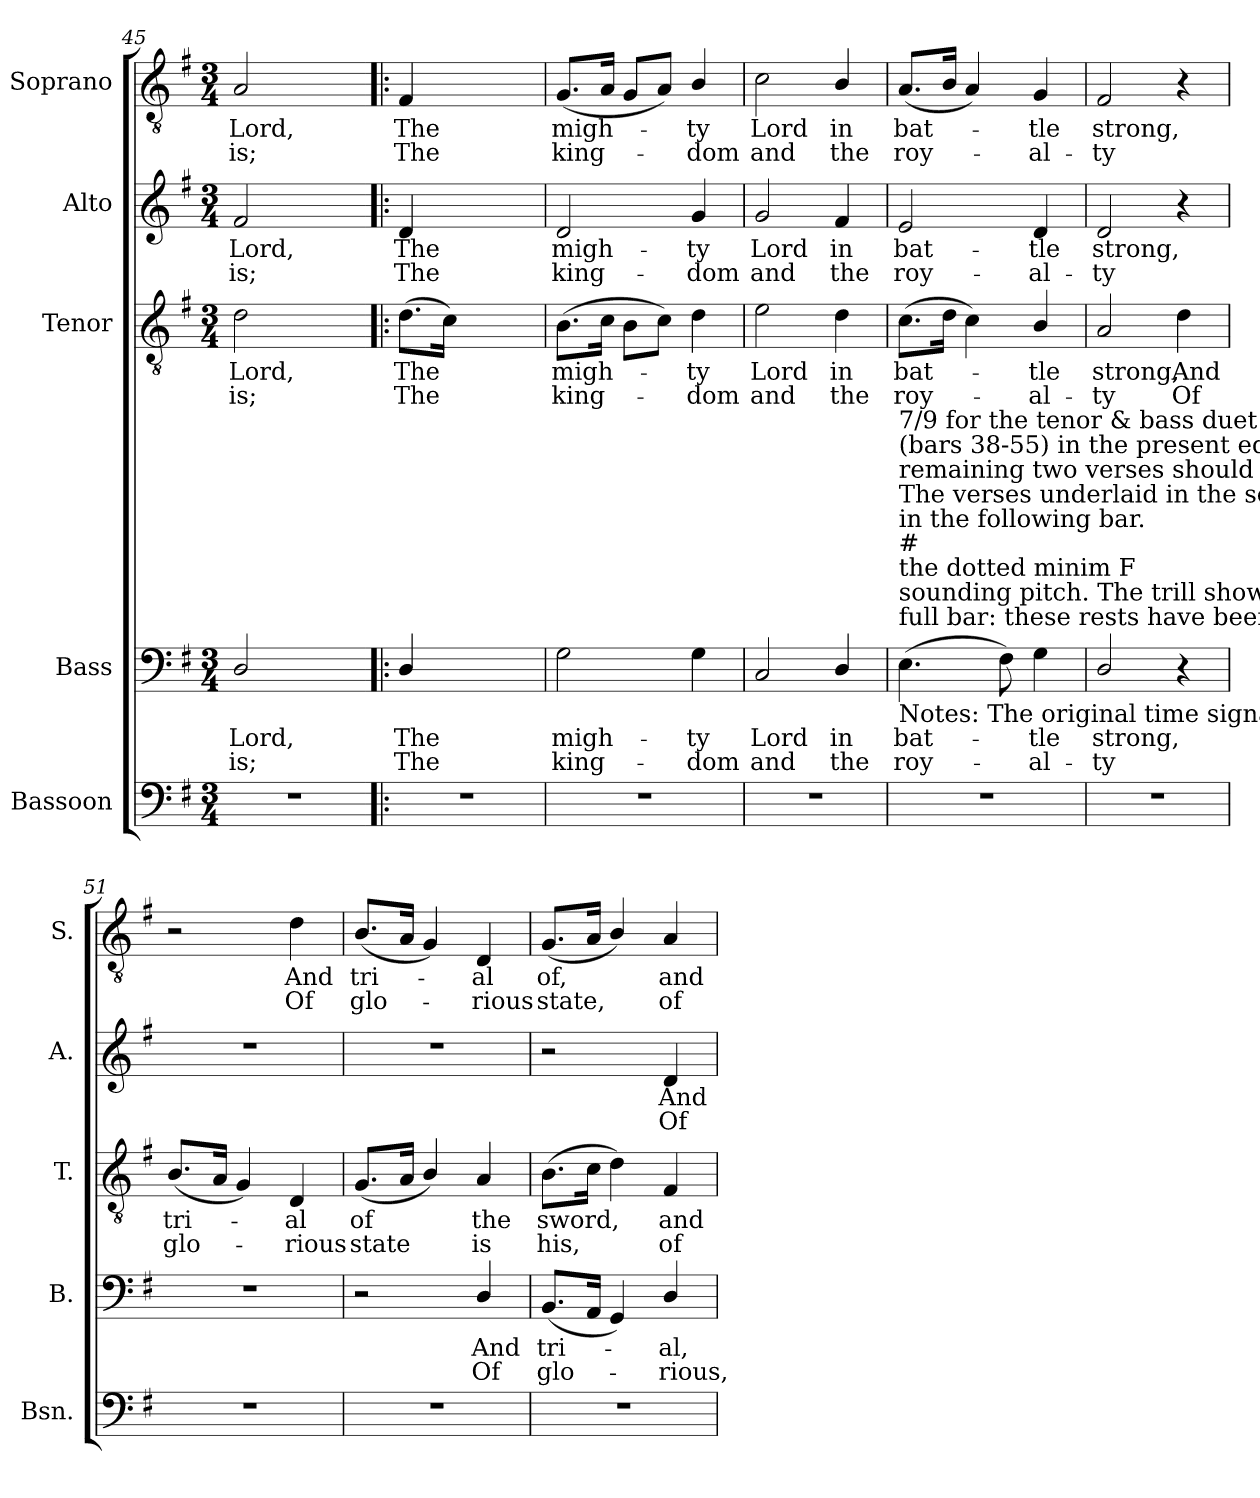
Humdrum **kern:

**kern	**kern	**text	**text	**kern	**text	**text	**kern	**text	**text	**kern	**text	**text
*part5	*part4	*part4	*part4	*part3	*part3	*part3	*part2	*part2	*part2	*part1	*part1	*part1
*staff5	*staff4	*staff4	*staff4	*staff3	*staff3	*staff3	*staff2	*staff2	*staff2	*staff1	*staff1	*staff1
*I"Bassoon	*I"Bass	*	*	*I"Tenor	*	*	*I"Alto	*	*	*I"Soprano	*	*
*I'Bsn.	*I'B.	*	*	*I'T.	*	*	*I'A.	*	*	*I'S.	*	*
*clefF4	*clefF4	*	*	*clefGv2	*	*	*clefG2	*	*	*clefGv2	*	*
*	*	*	*	*ITrd7c12	*	*	*	*	*	*	*	*
*k[f#]	*k[f#]	*	*	*k[f#]	*	*	*k[f#]	*	*	*k[f#]	*	*
*G:	*G:	*	*	*G:	*	*	*G:	*	*	*G:	*	*
*M3/4	*M3/4	*	*	*M3/4	*	*	*M3/4	*	*	*M3/4	*	*
=45	=45	=45	=45	=45	=45	=45	=45	=45	=45	=45	=45	=45
!LO:N:vis=1	!	!	!	!	!	!	!	!	!	!	!	!
!	!	!LO:LY:b:color=#000000	!LO:LY:b:color=#000000	!	!	!	!	!	!	!	!	!
!	!	!	!	!	!LO:LY:b:color=#000000	!LO:LY:b:color=#000000	!	!	!	!	!	!
!	!	!	!	!	!	!	!	!LO:LY:b:color=#000000	!LO:LY:b:color=#000000	!	!	!
!	!	!	!	!	!	!	!	!	!	!	!LO:LY:b:color=#000000	!LO:LY:b:color=#000000
2.r	2Di/	Lord,	is;	2Di\	Lord,	is;	2f#i/	Lord,	is;	2Ai/	Lord,	is;
.	4ryy	.	.	4ryy	.	.	4ryy	.	.	4ryy	.	.
=46!|:	=46!|:	=46!|:	=46!|:	=46!|:	=46!|:	=46!|:	=46!|:	=46!|:	=46!|:	=46!|:	=46!|:	=46!|:
!LO:N:vis=1	!	!	!	!	!	!	!	!	!	!	!	!
!	!	!LO:LY:b:color=#000000	!LO:LY:b:color=#000000	!	!	!	!	!	!	!	!	!
!	!	!	!	!	!LO:LY:b:color=#000000	!LO:LY:b:color=#000000	!	!	!	!	!	!
!	!	!	!	!	!	!	!	!LO:LY:b:color=#000000	!LO:LY:b:color=#000000	!	!	!
!	!	!	!	!	!	!	!	!	!	!	!LO:LY:b:color=#000000	!LO:LY:b:color=#000000
2.r	4Di/	The	The	(8.Di\L	The	The	4di/	The	The	4F#i/	The	The
.	.	.	.	16Ci\Jk)	.	.	.	.	.	.	.	.
.	2ryy	.	.	2ryy	.	.	2ryy	.	.	2ryy	.	.
=47	=47	=47	=47	=47	=47	=47	=47	=47	=47	=47	=47	=47
!LO:N:vis=1	!	!	!	!	!	!	!	!	!	!	!	!
!	!	!LO:LY:b:color=#000000	!LO:LY:b:color=#000000	!	!	!	!	!	!	!	!	!
!	!	!	!	!	!LO:LY:b:color=#000000	!LO:LY:b:color=#000000	!	!	!	!	!	!
!	!	!	!	!	!	!	!	!LO:LY:b:color=#000000	!LO:LY:b:color=#000000	!	!	!
!	!	!	!	!	!	!	!	!	!	!	!LO:LY:b:color=#000000	!LO:LY:b:color=#000000
2.r	2Gi\	migh-	king-	(8.BBi\L	migh-	king-	2di/	migh-	king-	(8.Gi/L	migh-	king-
.	.	.	.	16Ci\Jk	.	.	.	.	.	16Ai/Jk	.	.
.	.	.	.	8BBi\L	.	.	.	.	.	8Gi/L	.	.
.	.	.	.	8Ci\J)	.	.	.	.	.	8Ai/J)	.	.
!	!	!LO:LY:b:color=#000000	!LO:LY:b:color=#000000	!	!	!	!	!	!	!	!	!
!	!	!	!	!	!LO:LY:b:color=#000000	!LO:LY:b:color=#000000	!	!	!	!	!	!
!	!	!	!	!	!	!	!	!LO:LY:b:color=#000000	!LO:LY:b:color=#000000	!	!	!
!	!	!	!	!	!	!	!	!	!	!	!LO:LY:b:color=#000000	!LO:LY:b:color=#000000
.	4Gi\	-ty	-dom	4Di\	-ty	-dom	4gi/	-ty	-dom	4Bi/	-ty	-dom
=48	=48	=48	=48	=48	=48	=48	=48	=48	=48	=48	=48	=48
!LO:N:vis=1	!	!	!	!	!	!	!	!	!	!	!	!
!	!	!LO:LY:b:color=#000000	!LO:LY:b:color=#000000	!	!	!	!	!	!	!	!	!
!	!	!	!	!	!LO:LY:b:color=#000000	!LO:LY:b:color=#000000	!	!	!	!	!	!
!	!	!	!	!	!	!	!	!LO:LY:b:color=#000000	!LO:LY:b:color=#000000	!	!	!
!	!	!	!	!	!	!	!	!	!	!	!LO:LY:b:color=#000000	!LO:LY:b:color=#000000
2.r	2Ci/	Lord	and	2Ei\	Lord	and	2gi/	Lord	and	2ci\	Lord	and
!	!	!LO:LY:b:color=#000000	!LO:LY:b:color=#000000	!	!	!	!	!	!	!	!	!
!	!	!	!	!	!LO:LY:b:color=#000000	!LO:LY:b:color=#000000	!	!	!	!	!	!
!	!	!	!	!	!	!	!	!LO:LY:b:color=#000000	!LO:LY:b:color=#000000	!	!	!
!	!	!	!	!	!	!	!	!	!	!	!LO:LY:b:color=#000000	!LO:LY:b:color=#000000
.	4Di/	in	the	4Di\	in	the	4f#i/	in	the	4Bi/	in	the
!!LO:LB:g=z
=49	=49	=49	=49	=49	=49	=49	=49	=49	=49	=49	=49	=49
!LO:N:vis=1	!	!	!	!	!	!	!	!	!	!	!	!
!	!	!LO:LY:b:color=#000000	!LO:LY:b:color=#000000	!	!	!	!	!	!	!	!	!
!	!	!	!	!	!LO:LY:b:color=#000000	!LO:LY:b:color=#000000	!	!	!	!	!	!
!	!	!	!	!	!	!	!	!LO:LY:b:color=#000000	!LO:LY:b:color=#000000	!	!	!
!	!LO:TX:b:t=Notes&colon; The original time signature for bars 0-37 is retorted time. The opening anacrusis (bar 0) is preceded in the source with rests to make a	!	!	!	!	!	!	!	!	!	!	!
!	!LO:TX:t=full bar&colon; these rests have been omitted from the present edition. The alto part is printed in the source in the treble clef, an octave above	!	!	!	!	!	!	!	!	!	!	!
!	!LO:TX:t=sounding pitch. The trill shown on the G on the last crotchet of bar 7 in the second instrumental part in this edition is printed in the source over	!	!	!	!	!	!	!	!	!	!	!
!	!LO:TX:t=the dotted minim F	!	!	!	!	!	!	!	!	!	!	!
!	!LO:TX:t=#	!	!	!	!	!	!	!	!	!	!	!
!	!LO:TX:t=in the following bar.	!	!	!	!	!	!	!	!	!	!	!
!	!LO:TX:t=The verses underlaid in the source are verse 7 (in bars 11-37) and verse 8 (in bars 38-55), and no indication is given as to whether the	!	!	!	!	!	!	!	!	!	!	!
!	!LO:TX:t=remaining two verses should also be sung. Verse 9 is identical to verse 7, and verse 10 has been editorially added under verse 8 in the chorus	!	!	!	!	!	!	!	!	!	!	!
!	!LO:TX:t=(bars 38-55) in the present edition&colon; it is suggested that the piece is sung twice through (with internal repeats both times), using the text of verse	!	!	!	!	!	!	!	!	!	!	!
!	!LO:TX:t=7/9 for the tenor & bass duet both times, and the text of verse 8 for the chorus the first time and that of verse 9 for the chorus the second time.	!	!	!	!	!	!	!	!	!	!	!
!	!	!	!	!	!	!	!	!	!	!	!LO:LY:b:color=#000000	!LO:LY:b:color=#000000
2.r	(4.Ei\	bat-	roy-	(8.Ci\L	bat-	roy-	2ei/	bat-	roy-	(8.Ai/L	bat-	roy-
.	.	.	.	16Di\Jk	.	.	.	.	.	16Bi/Jk	.	.
.	.	.	.	4Ci\)	.	.	.	.	.	4Ai/)	.	.
.	8F#i\)	.	.	.	.	.	.	.	.	.	.	.
!	!	!LO:LY:b:color=#000000	!LO:LY:b:color=#000000	!	!	!	!	!	!	!	!	!
!	!	!	!	!	!LO:LY:b:color=#000000	!LO:LY:b:color=#000000	!	!	!	!	!	!
!	!	!	!	!	!	!	!	!LO:LY:b:color=#000000	!LO:LY:b:color=#000000	!	!	!
!	!	!	!	!	!	!	!	!	!	!	!LO:LY:b:color=#000000	!LO:LY:b:color=#000000
.	4Gi\	-tle	-al-	4BBi/	-tle	-al-	4di/	-tle	-al-	4Gi/	-tle	-al-
=50	=50	=50	=50	=50	=50	=50	=50	=50	=50	=50	=50	=50
!LO:N:vis=1	!	!	!	!	!	!	!	!	!	!	!	!
!	!	!LO:LY:b:color=#000000	!LO:LY:b:color=#000000	!	!	!	!	!	!	!	!	!
!	!	!	!	!	!LO:LY:b:color=#000000	!LO:LY:b:color=#000000	!	!	!	!	!	!
!	!	!	!	!	!	!	!	!LO:LY:b:color=#000000	!LO:LY:b:color=#000000	!	!	!
!	!	!	!	!	!	!	!	!	!	!	!LO:LY:b:color=#000000	!LO:LY:b:color=#000000
2.r	2Di/	strong,	-ty	2AAi/	strong,	-ty	2di/	strong,	-ty	2F#i/	strong,	-ty
!	!	!	!	!	!LO:LY:b:color=#000000	!LO:LY:b:color=#000000	!	!	!	!	!	!
.	4r	.	.	4Di\	And	Of	4r	.	.	4r	.	.
=51	=51	=51	=51	=51	=51	=51	=51	=51	=51	=51	=51	=51
!LO:N:vis=1	!LO:N:vis=1	!	!	!	!	!	!	!	!	!	!	!
!	!	!	!	!	!LO:LY:b:color=#000000	!LO:LY:b:color=#000000	!LO:N:vis=1	!	!	!	!	!
2.r	2.r	.	.	(8.BBi/L	tri-	glo-	2.r	.	.	2r	.	.
.	.	.	.	16AAi/Jk	.	.	.	.	.	.	.	.
.	.	.	.	4GGi/)	.	.	.	.	.	.	.	.
!	!	!	!	!	!LO:LY:b:color=#000000	!LO:LY:b:color=#000000	!	!	!	!	!	!
!	!	!	!	!	!	!	!	!	!	!	!LO:LY:b:color=#000000	!LO:LY:b:color=#000000
.	.	.	.	4DDi/	-al	-rious	.	.	.	4di\	And	Of
=52	=52	=52	=52	=52	=52	=52	=52	=52	=52	=52	=52	=52
!LO:N:vis=1	!	!	!	!	!	!	!	!	!	!	!	!
!	!	!	!	!	!LO:LY:b:color=#000000	!LO:LY:b:color=#000000	!LO:N:vis=1	!	!	!	!	!
!	!	!	!	!	!	!	!	!	!	!	!LO:LY:b:color=#000000	!LO:LY:b:color=#000000
2.r	2r	.	.	(8.GGi/L	of	state	2.r	.	.	(8.Bi/L	tri-	glo-
.	.	.	.	16AAi/Jk	.	.	.	.	.	16Ai/Jk	.	.
.	.	.	.	4BBi/)	.	.	.	.	.	4Gi/)	.	.
!	!	!LO:LY:b:color=#000000	!LO:LY:b:color=#000000	!	!	!	!	!	!	!	!	!
!	!	!	!	!	!LO:LY:b:color=#000000	!LO:LY:b:color=#000000	!	!	!	!	!	!
!	!	!	!	!	!	!	!	!	!	!	!LO:LY:b:color=#000000	!LO:LY:b:color=#000000
.	4Di/	And	Of	4AAi/	the	is	.	.	.	4Di/	-al	-rious
=53	=53	=53	=53	=53	=53	=53	=53	=53	=53	=53	=53	=53
!LO:N:vis=1	!	!	!	!	!	!	!	!	!	!	!	!
!	!	!LO:LY:b:color=#000000	!LO:LY:b:color=#000000	!	!	!	!	!	!	!	!	!
!	!	!	!	!	!LO:LY:b:color=#000000	!LO:LY:b:color=#000000	!	!	!	!	!	!
!	!	!	!	!	!	!	!	!	!	!	!LO:LY:b:color=#000000	!LO:LY:b:color=#000000
2.r	(8.BBi/L	tri-	glo-	(8.BBi\L	sword,	his,	2r	.	.	(8.Gi/L	of,	state,
.	16AAi/Jk	.	.	16Ci\Jk	.	.	.	.	.	16Ai/Jk	.	.
.	4GGi/)	.	.	4Di\)	.	.	.	.	.	4Bi/)	.	.
!	!	!LO:LY:b:color=#000000	!LO:LY:b:color=#000000	!	!	!	!	!	!	!	!	!
!	!	!	!	!	!LO:LY:b:color=#000000	!LO:LY:b:color=#000000	!	!	!	!	!	!
!	!	!	!	!	!	!	!	!LO:LY:b:color=#000000	!LO:LY:b:color=#000000	!	!	!
!	!	!	!	!	!	!	!	!	!	!	!LO:LY:b:color=#000000	!LO:LY:b:color=#000000
.	4Di/	-al,	-rious,	4FF#i/	and	of	4di/	And	Of	4Ai/	and	of
=	=	=	=	=	=	=	=	=	=	=	=	=
*-	*-	*-	*-	*-	*-	*-	*-	*-	*-	*-	*-	*-
